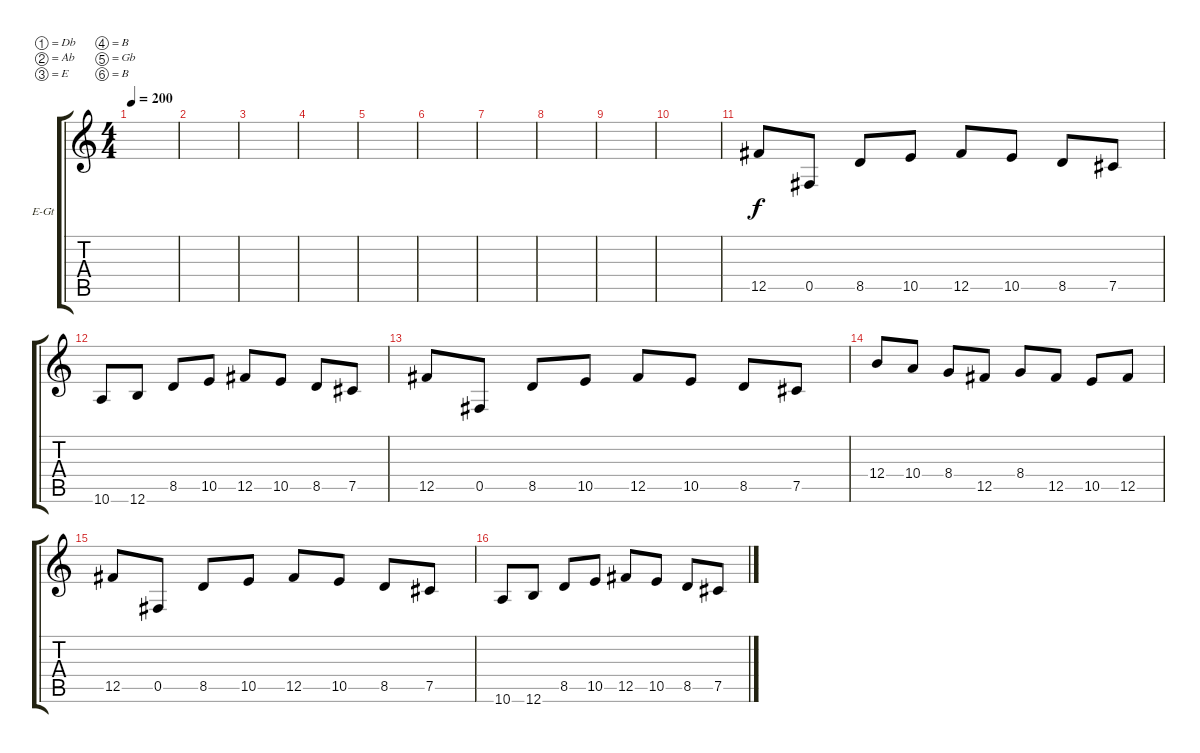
\defaultSystemsLayout 4
\bracketExtendMode groupsimilarinstruments
\firstSystemTrackNameOrientation horizontal
\otherSystemsTrackNameOrientation horizontal
\track ("Electric Guitar" "E-Gt") {instrument distortionguitar}
\staff {score tabs}
\tuning (Db4 Ab3 E3 B2 Gb2 B1)
\ts (4 4)
\tempo 200
\clef g2
\scale
0.333333
\ks c
|
\scale
0.333333 |
\scale
0.333333 |
\scale
0.333333 |
\scale
0.333333 |
\scale
0.333333 |
\scale
0.333333 |
\scale
0.333333 |
\scale
0.333333 |
\scale
0.333333 |
\scale
0.333333 12.5.8 0.5.8 8.5.8 10.5.8 12.5.8 10.5.8 8.5.8 7.5.8 |
\scale
0.333333 10.6.8 12.6.8 8.5.8 10.5.8 12.5.8 10.5.8 8.5.8 7.5.8 |
\scale
0.333333 12.5.8 0.5.8 8.5.8 10.5.8 12.5.8 10.5.8 8.5.8 7.5.8 |
\scale
0.333333 12.4.8 10.4.8 8.4.8 12.5.8 8.4.8 12.5.8 10.5.8 12.5.8 |
\scale
0.333333 12.5.8 0.5.8 8.5.8 10.5.8 12.5.8 10.5.8 8.5.8 7.5.8 |
\scale
0.333333 10.6.8 12.6.8 8.5.8 10.5.8 12.5.8 10.5.8 8.5.8 7.5.8
